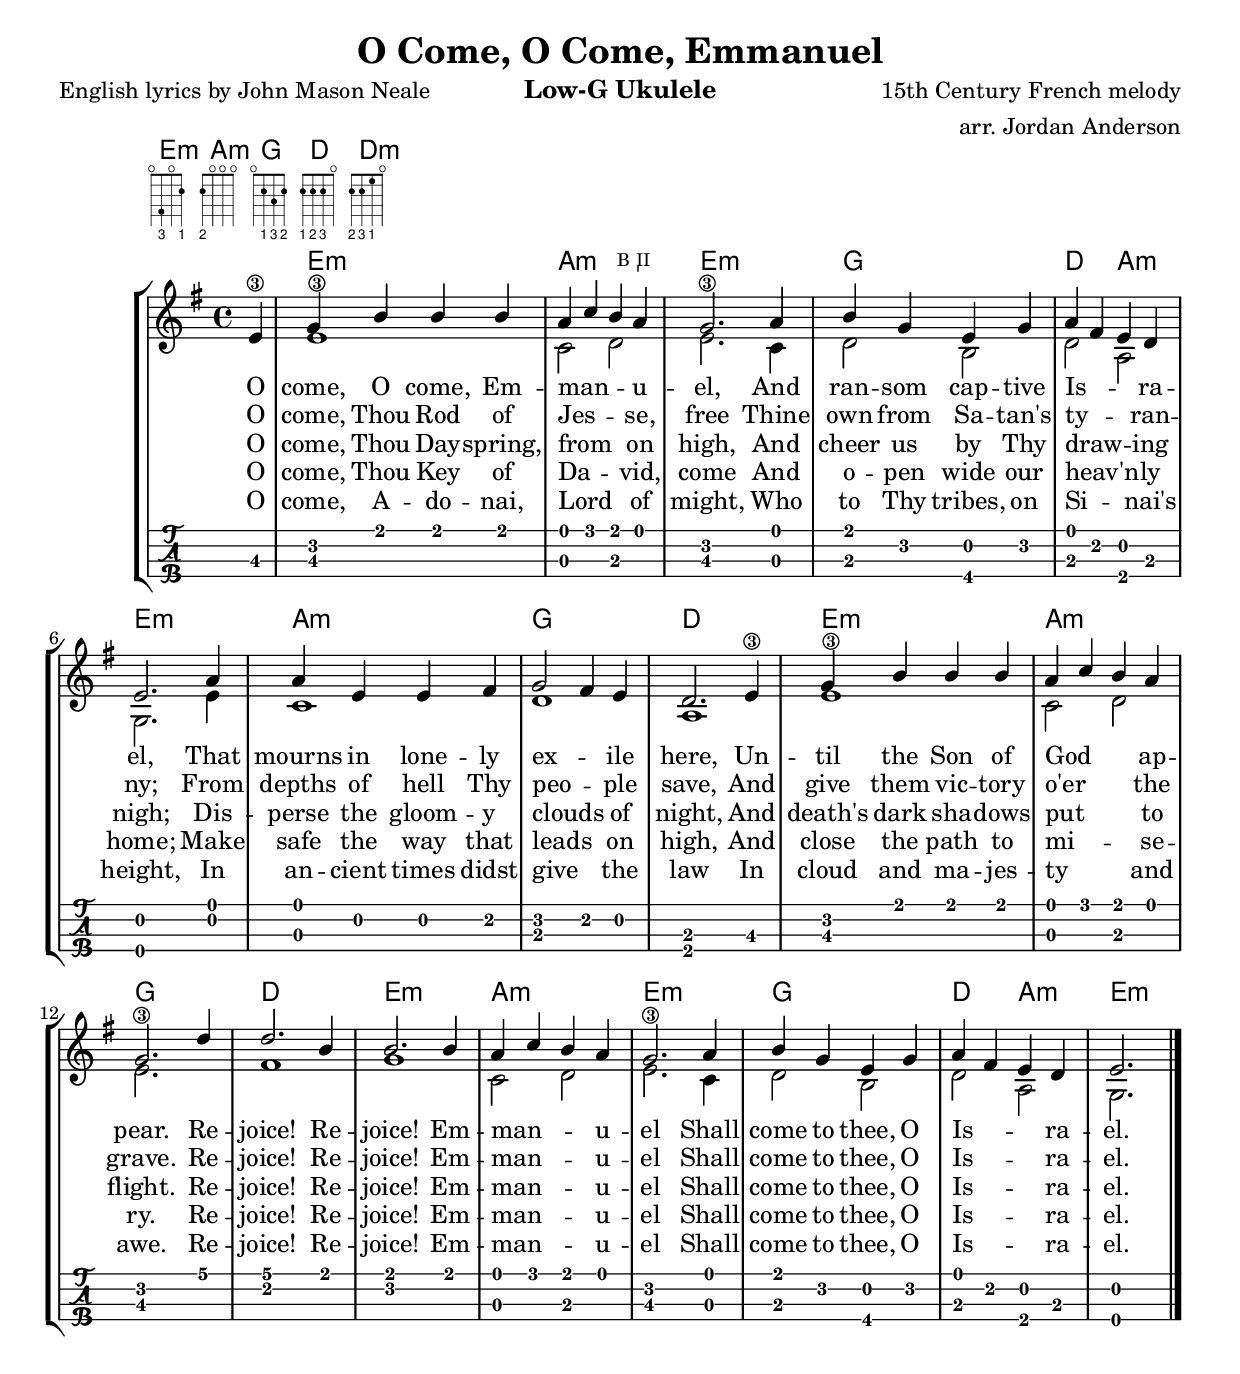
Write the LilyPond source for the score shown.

\version "2.20.0"
\version "2.18.2"
\language "english"
\include "predefined-ukulele-fretboards.ly"
\include "../../lib/barre.ily"

\header {
    title = "O Come, O Come, Emmanuel"
    composer = "15th Century French melody"
    poet = "English lyrics by John Mason Neale"
    arranger = "arr. Jordan Anderson"
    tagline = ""
  }

low-g-ukulele-tuning = \stringTuning <g c' e' a'>


% Chords

TopChords = \chordmode {
  e:m a:m g d d:m
}

StaffChords = \chordmode {
  s4
  e1:m a:m e:m g d2 a:m e1:m
  a:m g d e:m a:m g
  d e:m a:m e:m g d2 a:m e2.:m
}

% Main music
leadmelody = {
  % O come, O come, Emmanuel,
  e'4\3 g' b' b' b'  a' c'' \fbarre #"II"{b' a'} g'2.
  % And ransom captive Israel,
  a'4 b' g' e' g' a' fs' e' d' e'2.
  % That mourns in lonely exile here,
  a'4 a' e' e' fs' g'2 fs'4 e' d'2.
  % Until the Son of God appear.
  e'4\3 g' b' b' b'  a' c'' b' a' g'2.
  % Rejoice! Rejoice! Emmanuel
  d''4 d''2. b'4 b'2. b'4 a' c'' b' a' g'2.
  % Shall come to thee, O Israel.
  a'4 b' g' e' g' a' fs' e' d' e'2.
  \bar "|."
}

easyalto = {
  s4 e'1\3 c'2 d' e'2.\3
  c'4 d'2 b d' a g2.
  e'4 c'1 d' a
  e'1\3 c'2 d' e'2.\3
  s4 fs'1 g' c'2 d'2 e'2.\3
  c'4 d'2 b d' a g2.
}

verseOne = \lyricmode {
  O come, O come, Em -- man -- _ _ u -- el,
  And ran -- som cap -- tive Is -- _ _ ra -- el,
  That mourns in lone -- ly ex -- _ ile here,
  Un -- til the Son of God _ _ ap -- pear.
  Re -- joice! Re -- joice! Em -- man -- _ _ u -- el
  Shall come to thee, O Is -- _ _ ra -- el.
}

verseTwo = \lyricmode {
  O come, Thou Rod of Jes -- _ _ se, free
  Thine own from Sa -- tan's ty -- _ _ ran -- ny;
  From depths of hell Thy peo -- _ ple save,
  And give them vic -- tory o'er _ _ the grave.
  Re -- joice! Re -- joice! Em -- man -- _ _ u -- el
  Shall come to thee, O Is -- _ _ ra -- el.
}

verseThree = \lyricmode {
  O come, Thou Day -- spring, from _ _ on high,
  And cheer us by Thy draw -- _ _ ing nigh;
  Dis -- perse the gloom -- y clouds _ of night,
  And death's dark sha -- dows put _ _ to flight.
  Re -- joice! Re -- joice! Em -- man -- _ _ u -- el
  Shall come to thee, O Is -- _ _ ra -- el.
}

verseFour = \lyricmode {
  O come, Thou Key of Da -- _ _ vid, come
  And o -- pen wide our heav'n -- _ _ ly home;
  Make safe the way that leads _ on high,
  And close the path to mi -- _ _ se -- ry.
  Re -- joice! Re -- joice! Em -- man -- _ _ u -- el
  Shall come to thee, O Is -- _ _ ra -- el.
}

verseFive = \lyricmode {
  O come, A -- do -- nai, Lord _ _ of might,
  Who to Thy tribes, on Si -- _ _ nai's height,
  In an -- cient times didst give _ the law
  In cloud and ma -- jes -- ty _ _ and awe.
  Re -- joice! Re -- joice! Em -- man -- _ _ u -- el
  Shall come to thee, O Is -- _ _ ra -- el.
}

\header {
      instrument = "Low-G Ukulele"
}

#(set-global-staff-size 19.6)

\score {
  <<
    \new ChordNames {
      \TopChords
    }
    \new FretBoards {
      \set Staff.stringTunings = #ukulele-tuning
      \TopChords
    }
  >>
}

\score {
  \layout { }
  \midi {\tempo 4 = 90}
  <<
    \new ChordNames \StaffChords
    \new StaffGroup <<
      \new Staff <<
        \time 4/4
        \clef treble
        \key e \minor
        \set Staff.midiInstrument = "acoustic guitar (nylon)"
        \partial 4
        \new Voice = "melodyVoice" { \voiceOne \leadmelody }
        \new Voice { \voiceTwo \easyalto }
        \new Lyrics \lyricsto "melodyVoice" \verseOne
        \new Lyrics \lyricsto "melodyVoice" \verseTwo
        \new Lyrics \lyricsto "melodyVoice" \verseThree
        \new Lyrics \lyricsto "melodyVoice" \verseFour
        \new Lyrics \lyricsto "melodyVoice" \verseFive
      >>

      \new TabStaff <<
        \set TabStaff.stringTunings = #low-g-ukulele-tuning
        \absolute <<
          \new TabVoice { \voiceOne \leadmelody }
          \new TabVoice { \voiceTwo \easyalto }
        >>
      >>
    >>
  >>
}
